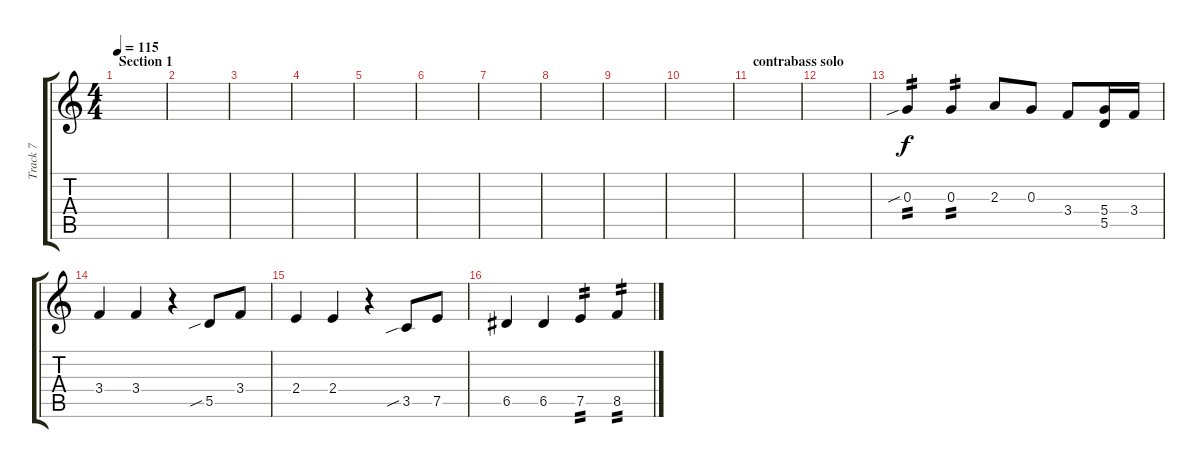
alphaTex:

\track ("Track 7" "Track 7") {instrument contrabass}
\staff {score tabs}
\tuning (E4 B3 G3 D3 A2 E2) {hide}
\ts (4 4)
\section ("" "Section 1")
\tempo 115
\clef g2
\ks c
|
|
|
|
|
|
|
|
|
|
\section ("" "contrabass solo")
|
|
0.3{sib}.4{tp 2} 0.3.4{tp 2} 2.3.8 0.3.8 3.4.8 (5.4 5.5).16 3.4.16 |
3.4.4 3.4.4 r.4 5.5{sib}.8 3.4.8 |
2.4.4 2.4.4 r.4 3.5{sib}.8 7.5.8 |
6.5.4 6.5.4 7.5.4{tp 2} 8.5.4{tp 2}
